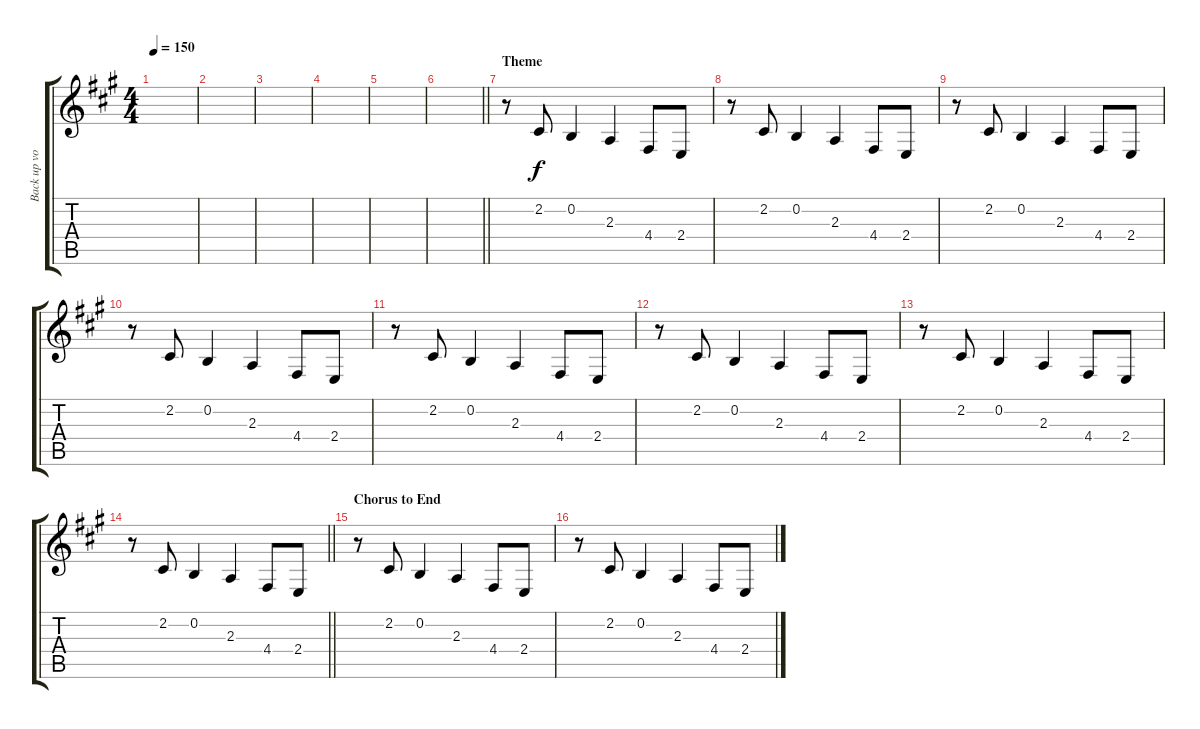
\track ("Back up voice" "Back up vo") {instrument baritonesax}
\staff {score tabs}
\tuning (E4 B3 G3 D3 A2 E2) {hide}
\ts (4 4)
\tempo 150
\clef g2
\ks a
|
|
|
|
|
\barLineRight lightlight
|
\section ("" "Theme")
r.8 2.2.8 0.2.4 2.3.4 4.4.8 2.4.8 |
r.8 2.2.8 0.2.4 2.3.4 4.4.8 2.4.8 |
r.8 2.2.8 0.2.4 2.3.4 4.4.8 2.4.8 |
r.8 2.2.8 0.2.4 2.3.4 4.4.8 2.4.8 |
r.8 2.2.8 0.2.4 2.3.4 4.4.8 2.4.8 |
r.8 2.2.8 0.2.4 2.3.4 4.4.8 2.4.8 |
r.8 2.2.8 0.2.4 2.3.4 4.4.8 2.4.8 |
\barLineRight lightlight
r.8 2.2.8 0.2.4 2.3.4 4.4.8 2.4.8 |
\section ("" "Chorus to End")
r.8 2.2.8 0.2.4 2.3.4 4.4.8 2.4.8 |
r.8 2.2.8 0.2.4 2.3.4 4.4.8 2.4.8
